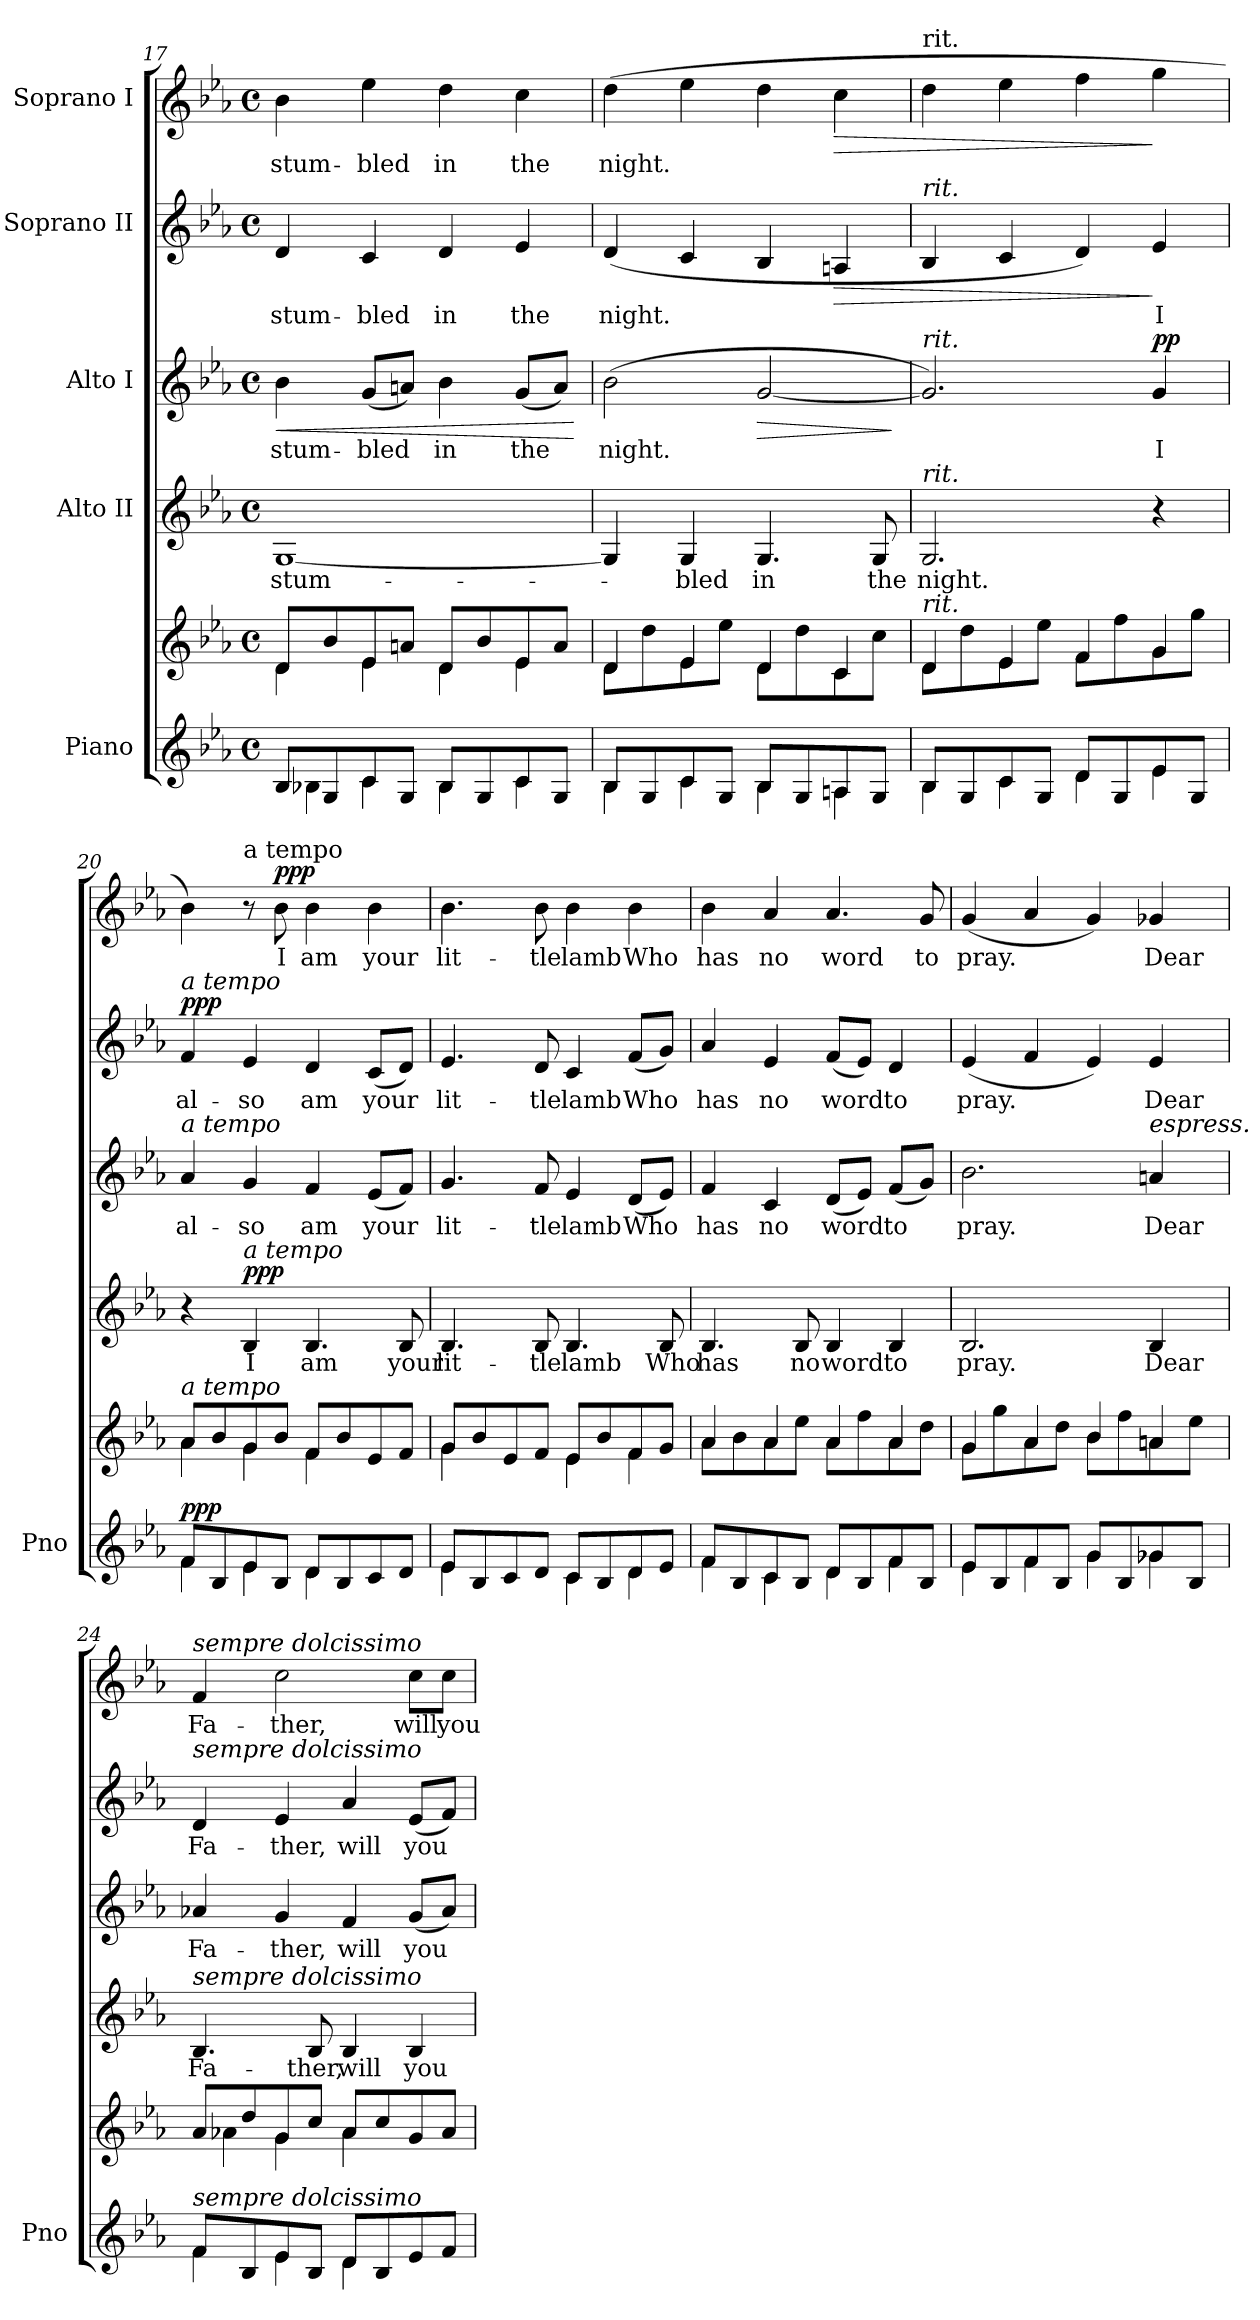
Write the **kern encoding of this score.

**kern	**kern	**dynam	**kern	**text	**dynam	**kern	**text	**dynam	**kern	**text	**dynam	**kern	**text	**dynam
*part5	*part5	*part5	*part4	*part4	*part4	*part3	*part3	*part3	*part2	*part2	*part2	*part1	*part1	*part1
*staff6	*staff5	*staff5/6	*staff4	*staff4	*staff4	*staff3	*staff3	*staff3	*staff2	*staff2	*staff2	*staff1	*staff1	*staff1
*I"Piano	*	*	*I"Alto II	*	*	*I"Alto I	*	*	*I"Soprano II	*	*	*I"Soprano I	*	*
*I'Pno	*	*	*	*	*	*	*	*	*	*	*	*	*	*
*clefG2	*clefG2	*	*clefG2	*	*	*clefG2	*	*	*clefG2	*	*	*clefG2	*	*
*k[b-e-a-]	*k[b-e-a-]	*	*k[b-e-a-]	*	*	*k[b-e-a-]	*	*	*k[b-e-a-]	*	*	*k[b-e-a-]	*	*
*E-:	*E-:	*	*E-:	*	*	*E-:	*	*	*E-:	*	*	*E-:	*	*
*M4/4	*M4/4	*	*M4/4	*	*	*M4/4	*	*	*M4/4	*	*	*M4/4	*	*
*met(c)	*met(c)	*	*met(c)	*	*	*met(c)	*	*	*met(c)	*	*	*met(c)	*	*
=17	=17	=17	=17	=17	=17	=17	=17	=17	=17	=17	=17	=17	=17	=17
*^	*^	*	*	*	*	*	*	*	*	*	*	*	*	*
!	!	!	!	!	!	!LO:LY:b	!	!	!LO:LY:b	!LO:HP:b	!	!LO:LY:b	!	!	!LO:LY:b	!
8B-/L	4B-X\	8d/L	4d\	.	[<1G	stum-	.	4b-\	stum-	<	4d/	stum-	.	4b-\	stum-	.
8G/	.	8b-/	.	.	.	.	.	.	.	.	.	.	.	.	.	.
!	!	!	!	!	!	!	!	!	!LO:LY:b	!	!	!LO:LY:b	!	!	!LO:LY:b	!
8c/	4c\	8e-/	4e-\	.	.	.	.	(<8g/L	-bled	.	4c/	-bled	.	4ee-\	-bled	.
8G/J	.	8an/J	.	.	.	.	.	8an/J)	.	.	.	.	.	.	.	.
!	!	!	!	!	!	!	!	!	!LO:LY:b	!	!	!LO:LY:b	!	!	!LO:LY:b	!
8B-/L	4B-\	8d/L	4d\	.	.	.	.	4b-\	in	.	4d/	in	.	4dd\	in	.
8G/	.	8b-/	.	.	.	.	.	.	.	.	.	.	.	.	.	.
!	!	!	!	!	!	!	!	!	!LO:LY:b	!	!	!LO:LY:b	!	!	!LO:LY:b	!
8c/	4c\	8e-/	4e-\	.	.	.	.	(<8g/L	the	.	4e-/	the	.	4cc\	the	.
8G/J	.	8a/J	.	.	.	.	.	8a/J)	.	.	.	.	.	.	.	.
*v	*v	*	*	*	*	*	*	*	*	*	*	*	*	*	*	*
*	*v	*v	*	*	*	*	*	*	*	*	*	*	*	*	*
.	.	.	.	.	.	.	.	[	.	.	.	.	.	.
=18	=18	=18	=18	=18	=18	=18	=18	=18	=18	=18	=18	=18	=18	=18
*^	*^	*	*	*	*	*	*	*	*	*	*	*	*	*
!	!	!	!	!	!	!	!	!	!LO:LY:b	!	!	!LO:LY:b	!	!	!LO:LY:b	!
8B-/L	4B-\	4d/	8d\L	.	4G/]	.	.	(<2b-\	night.	.	(<4d/	night.	.	(>4dd\	night.	.
8G/	.	.	8dd\	.	.	.	.	.	.	.	.	.	.	.	.	.
!	!	!	!	!	!	!LO:LY:b	!	!	!	!	!	!	!	!	!	!
8c/	4c\	4e-/	8e-\	.	4G/	-bled	.	.	.	.	4c/	.	.	4ee-\	.	.
8G/J	.	.	8ee-\J	.	.	.	.	.	.	.	.	.	.	.	.	.
!	!	!	!	!	!	!LO:LY:b	!	!	!	!LO:HP:b	!	!	!	!	!	!
8B-/L	4B-\	4d/	8d\L	.	4.G/	in	.	[<2g/	.	>	4B-/	.	.	4dd\	.	.
8G/	.	.	8dd\	.	.	.	.	.	.	.	.	.	.	.	.	.
!	!	!	!	!	!	!	!	!	!	!	!	!	!LO:HP:b	!	!	!LO:HP:b
8An/	4A\	4c/	8c\	.	.	.	.	.	.	.	4An/	.	>	4cc\	.	>
!	!	!	!	!	!	!LO:LY:b	!	!	!	!	!	!	!	!	!	!
8G/J	.	.	8cc\J	.	8G/	the	.	.	.	.	.	.	.	.	.	.
*v	*v	*	*	*	*	*	*	*	*	*	*	*	*	*	*	*
*	*v	*v	*	*	*	*	*	*	*	*	*	*	*	*	*
.	.	.	.	.	.	.	.	]	.	.	.	.	.	.
=19	=19	=19	=19	=19	=19	=19	=19	=19	=19	=19	=19	=19	=19	=19
*^	*^	*	*	*	*	*	*	*	*	*	*	*	*	*
!	!	!	!	!	!	!	!	!	!	!	!	!	!	!LO:TX:a:t=rit.	!	!
!	!	!	!	!	!	!	!	!	!	!	!LO:TX:a:i:t=rit.	!	!	!	!	!
!	!	!	!	!	!	!	!	!LO:TX:a:i:t=rit.	!	!	!	!	!	!	!	!
!	!	!	!	!	!LO:TX:a:i:t=rit.	!	!	!	!	!	!	!	!	!	!	!
!	!	!LO:TX:a:i:t=rit.	!	!	!	!	!	!	!	!	!	!	!	!	!	!
!	!	!	!	!	!	!LO:LY:b	!	!	!	!	!	!	!	!	!	!
8B-/L	4B-\	4d/	8d\L	.	2.G/	night.	.	2.g/])	.	.	4B-/	.	.	4dd\	.	.
8G/	.	.	8dd\	.	.	.	.	.	.	.	.	.	.	.	.	.
8c/	4c\	4e-/	8e-\	.	.	.	.	.	.	.	4c/	.	.	4ee-\	.	.
8G/J	.	.	8ee-\J	.	.	.	.	.	.	.	.	.	.	.	.	.
8d/L	4d\	4f/	8f\L	.	.	.	.	.	.	.	4d/)	.	.	4ff\	.	.
8G/	.	.	8ff\	.	.	.	.	.	.	.	.	.	.	.	.	.
!	!	!	!	!	!	!	!	!	!LO:LY:b	!LO:DY:a	!	!LO:LY:b	!	!	!	!
8e-/	4e-\	4g/	8g\	.	4r	.	.	4g/	I	pp	4e-/	I	]	4gg\	.	]
8G/J	.	.	8gg\J	.	.	.	.	.	.	.	.	.	.	.	.	.
!!LO:LB:g=z
=20	=20	=20	=20	=20	=20	=20	=20	=20	=20	=20	=20	=20	=20	=20	=20	=20
!	!	!	!	!	!	!	!	!	!	!	!LO:TX:a:i:t=a tempo	!	!	!	!	!
!	!	!	!	!	!	!	!	!LO:TX:a:i:t=a tempo	!	!	!	!	!	!	!	!
!	!	!LO:TX:a:i:t=a tempo	!	!	!	!	!	!	!	!	!	!	!	!	!	!
!	!	!	!	!LO:DY:a=2	!	!	!	!	!LO:LY:b	!	!	!LO:LY:b	!LO:DY:a	!	!	!
8f/L	4f\	8a-/L	4a-\	ppp	4r	.	.	4a-/	al-	.	4f/	al-	ppp	4b-\)	.	.
8B-/	.	8b-/	.	.	.	.	.	.	.	.	.	.	.	.	.	.
!	!	!	!	!	!	!	!	!	!	!	!	!	!	!LO:TX:a:t=a tempo	!	!
!	!	!	!	!	!LO:TX:a:i:t=a tempo	!	!	!	!	!	!	!	!	!	!	!
!	!	!	!	!	!	!LO:LY:b	!LO:DY:a	!	!LO:LY:b	!	!	!LO:LY:b	!	!	!	!
8e-/	4e-\	8g/	4g\	.	4B-/	I	ppp	4g/	-so	.	4e-/	-so	.	8r	.	.
!	!	!	!	!	!	!	!	!	!	!	!	!	!	!	!LO:LY:b	!LO:DY:a
8B-/J	.	8b-/J	.	.	.	.	.	.	.	.	.	.	.	8b-\	I	ppp
!	!	!	!	!	!	!LO:LY:b	!	!	!LO:LY:b	!	!	!LO:LY:b	!	!	!LO:LY:b	!
8d/L	4d\	8f/L	4f\	.	4.B-/	am	.	4f/	am	.	4d/	am	.	4b-\	am	.
8B-/	.	8b-/	.	.	.	.	.	.	.	.	.	.	.	.	.	.
!	!	!	!	!	!	!	!	!	!LO:LY:b	!	!	!LO:LY:b	!	!	!LO:LY:b	!
8c/	4ryy	8e-/	4ryy	.	.	.	.	(<8e-/L	your	.	(<8c/L	your	.	4b-\	your	.
!	!	!	!	!	!	!LO:LY:b	!	!	!	!	!	!	!	!	!	!
8d/J	.	8f/J	.	.	8B-/	your	.	8f/J)	.	.	8d/J)	.	.	.	.	.
=21	=21	=21	=21	=21	=21	=21	=21	=21	=21	=21	=21	=21	=21	=21	=21	=21
!	!	!	!	!	!	!LO:LY:b	!	!	!LO:LY:b	!	!	!LO:LY:b	!	!	!LO:LY:b	!
8e-/L	4e-\	8g/L	4g\	.	4.B-/	lit-	.	4.g/	lit-	.	4.e-/	lit-	.	4.b-\	lit-	.
8B-/	.	8b-/	.	.	.	.	.	.	.	.	.	.	.	.	.	.
8c/	4ryy	8e-/	4ryy	.	.	.	.	.	.	.	.	.	.	.	.	.
!	!	!	!	!	!	!LO:LY:b	!	!	!LO:LY:b	!	!	!LO:LY:b	!	!	!LO:LY:b	!
8d/J	.	8f/J	.	.	8B-/	-tle	.	8f/	-tle	.	8d/	-tle	.	8b-\	-tle	.
!	!	!	!	!	!	!LO:LY:b	!	!	!LO:LY:b	!	!	!LO:LY:b	!	!	!LO:LY:b	!
8c/L	4c\	8e-/L	4e-\	.	4.B-/	lamb	.	4e-/	lamb	.	4c/	lamb	.	4b-\	lamb	.
8B-/	.	8b-/	.	.	.	.	.	.	.	.	.	.	.	.	.	.
!	!	!	!	!	!	!	!	!	!LO:LY:b	!	!	!LO:LY:b	!	!	!LO:LY:b	!
8d/	4d\	8f/	4f\	.	.	.	.	(<8d/L	Who	.	(<8f/L	Who	.	4b-\	Who	.
!	!	!	!	!	!	!LO:LY:b	!	!	!	!	!	!	!	!	!	!
8e-/J	.	8g/J	.	.	8B-/	Who	.	8e-/J)	.	.	8g/J)	.	.	.	.	.
=22	=22	=22	=22	=22	=22	=22	=22	=22	=22	=22	=22	=22	=22	=22	=22	=22
!	!	!	!	!	!	!LO:LY:b	!	!	!LO:LY:b	!	!	!LO:LY:b	!	!	!LO:LY:b	!
8f/L	4f\	4a-/	8a-\L	.	4.B-/	has	.	4f/	has	.	4a-/	has	.	4b-\	has	.
8B-/	.	.	8b-\	.	.	.	.	.	.	.	.	.	.	.	.	.
!	!	!	!	!	!	!	!	!	!LO:LY:b	!	!	!LO:LY:b	!	!	!LO:LY:b	!
8c/	4c\	4a-/	8a-\	.	.	.	.	4c/	no	.	4e-/	no	.	4a-/	no	.
!	!	!	!	!	!	!LO:LY:b	!	!	!	!	!	!	!	!	!	!
8B-/J	.	.	8ee-\J	.	8B-/	no	.	.	.	.	.	.	.	.	.	.
!	!	!	!	!	!	!LO:LY:b	!	!	!LO:LY:b	!	!	!LO:LY:b	!	!	!LO:LY:b	!
8d/L	4d\	4a-/	8a-\L	.	4B-/	word	.	(<8d/L	word	.	(<8f/L	word	.	4.a-/	word	.
8B-/	.	.	8ff\	.	.	.	.	8e-/J)	.	.	8e-/J)	.	.	.	.	.
!	!	!	!	!	!	!LO:LY:b	!	!	!LO:LY:b	!	!	!LO:LY:b	!	!	!	!
8f/	4f\	4a-/	8a-\	.	4B-/	to	.	(<8f/L	to	.	4d/	to	.	.	.	.
!	!	!	!	!	!	!	!	!	!	!	!	!	!	!	!LO:LY:b	!
8B-/J	.	.	8dd\J	.	.	.	.	8g/J)	.	.	.	.	.	8g/	to	.
=23	=23	=23	=23	=23	=23	=23	=23	=23	=23	=23	=23	=23	=23	=23	=23	=23
!	!	!	!	!	!	!LO:LY:b	!	!	!LO:LY:b	!	!	!LO:LY:b	!	!	!LO:LY:b	!
8e-/L	4e-\	4g/	8g\L	.	2.B-/	pray.	.	2.b-\	pray.	.	(<4e-/	pray.	.	(<4g/	pray.	.
8B-/	.	.	8gg\	.	.	.	.	.	.	.	.	.	.	.	.	.
8f/	4f\	4a-/	8a-\	.	.	.	.	.	.	.	4f/	.	.	4a-/	.	.
8B-/J	.	.	8dd\J	.	.	.	.	.	.	.	.	.	.	.	.	.
8g/L	4g\	4b-/	8b-\L	.	.	.	.	.	.	.	4e-/)	.	.	4g/)	.	.
8B-/	.	.	8ff\	.	.	.	.	.	.	.	.	.	.	.	.	.
!	!	!	!	!	!	!	!	!LO:TX:a:i:t=espress.	!	!	!	!	!	!	!	!
!	!	!	!	!	!	!LO:LY:b	!	!	!LO:LY:b	!	!	!LO:LY:b	!	!	!LO:LY:b	!
8g-/	4g-X\	4a/	8an\	.	4B-/	Dear	.	4an/	Dear	.	4e-/	Dear	.	4g-X/	Dear	.
8B-/J	.	.	8ee-\J	.	.	.	.	.	.	.	.	.	.	.	.	.
!!LO:PB:g=z
=24	=24	=24	=24	=24	=24	=24	=24	=24	=24	=24	=24	=24	=24	=24	=24	=24
!	!	!	!	!	!	!	!	!	!	!	!	!	!	!LO:TX:a:i:t=sempre dolcissimo	!	!
!	!	!	!	!	!	!	!	!	!	!	!LO:TX:a:i:t=sempre dolcissimo	!	!	!	!	!
!	!	!	!	!	!LO:TX:a:i:t=sempre dolcissimo	!	!	!	!	!	!	!	!	!	!	!
!LO:TX:a:i:t=sempre dolcissimo	!	!	!	!	!	!	!	!	!	!	!	!	!	!	!	!
!	!	!	!	!	!	!LO:LY:b	!	!	!LO:LY:b	!	!	!LO:LY:b	!	!	!LO:LY:b	!
8f/L	4f\	8a-/L	4a-X\	.	4.B-/	Fa-	.	4a-X/	Fa-	.	4d/	Fa-	.	4f/	Fa-	.
8B-/	.	8dd/	.	.	.	.	.	.	.	.	.	.	.	.	.	.
!	!	!	!	!	!	!	!	!	!LO:LY:b	!	!	!LO:LY:b	!	!	!LO:LY:b	!
8e-/	4e-\	8g/	4g\	.	.	.	.	4g/	-ther,	.	4e-/	-ther,	.	2cc\	-ther,	.
!	!	!	!	!	!	!LO:LY:b	!	!	!	!	!	!	!	!	!	!
8B-/J	.	8cc/J	.	.	8B-/	-ther,	.	.	.	.	.	.	.	.	.	.
!	!	!	!	!	!	!LO:LY:b	!	!	!LO:LY:b	!	!	!LO:LY:b	!	!	!	!
8d/L	4d\	8a-/L	4a-\	.	4B-/	will	.	4f/	will	.	4a-/	will	.	.	.	.
8B-/	.	8cc/	.	.	.	.	.	.	.	.	.	.	.	.	.	.
!	!	!	!	!	!	!LO:LY:b	!	!	!LO:LY:b	!	!	!LO:LY:b	!	!	!LO:LY:b	!
8e-/	4ryy	8g/	4ryy	.	4B-/	you	.	(<8g/L	you	.	(<8e-/L	you	.	8cc\L	will	.
!	!	!	!	!	!	!	!	!	!	!	!	!	!	!	!LO:LY:b	!
8f/J	.	8a-/J	.	.	.	.	.	8a-/J)	.	.	8f/J)	.	.	8cc\J	you	.
*v	*v	*	*	*	*	*	*	*	*	*	*	*	*	*	*	*
*	*v	*v	*	*	*	*	*	*	*	*	*	*	*	*	*
=	=	=	=	=	=	=	=	=	=	=	=	=	=	=
*-	*-	*-	*-	*-	*-	*-	*-	*-	*-	*-	*-	*-	*-	*-
